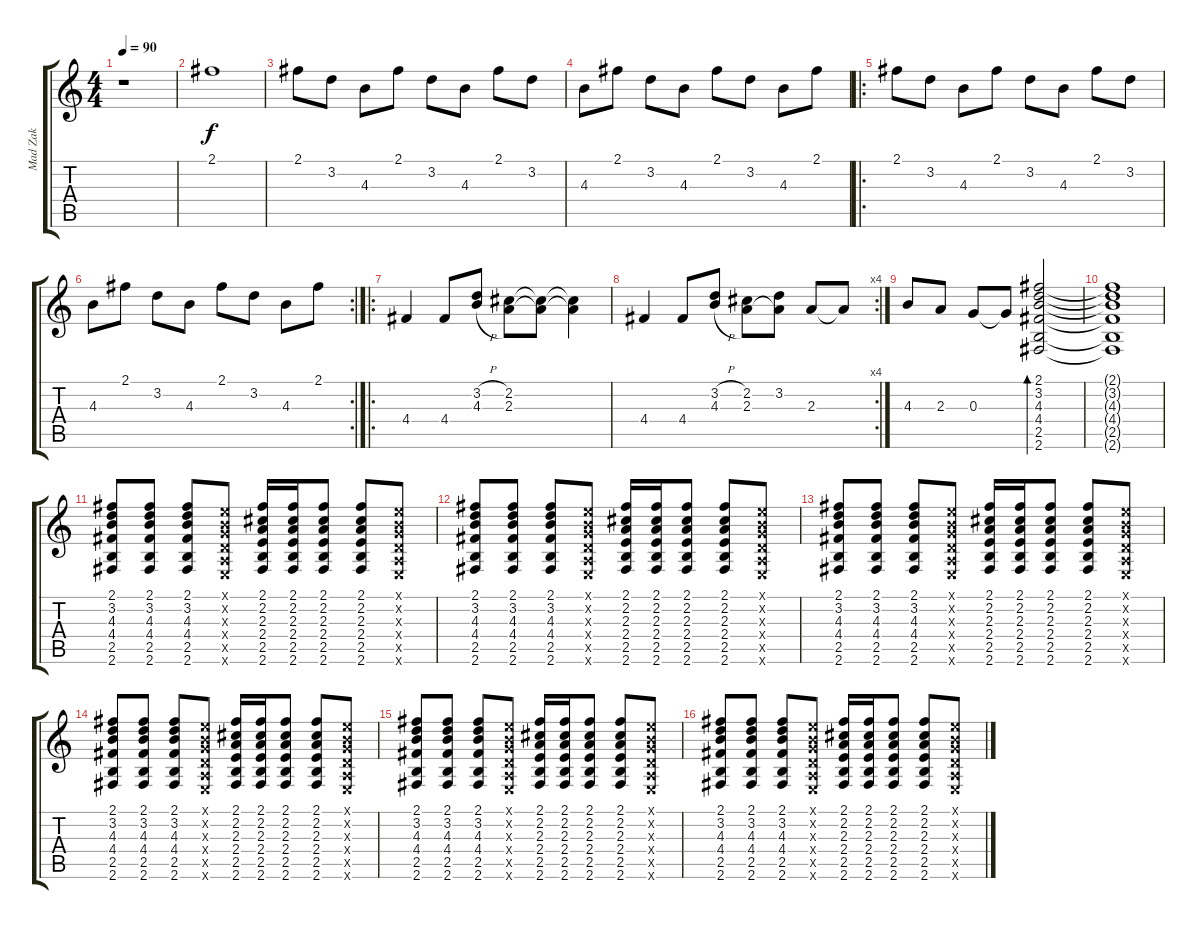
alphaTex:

\track ("Mad Zak" "Mad Zak") {instrument acousticguitarsteel}
\staff {score tabs}
\tuning (E4 B3 G3 D3 A2 E2) {hide}
\ts (4 4)
\tempo 90
\clef g2
\ks c
r.1{dy f instrument acousticguitarsteel} |
2.1.1 |
2.1.8 3.2.8 4.3.8 2.1.8 3.2.8 4.3.8 2.1.8 3.2.8 |
4.3.8 2.1.8 3.2.8 4.3.8 2.1.8 3.2.8 4.3.8 2.1.8 |
\ro
2.1.8 3.2.8 4.3.8 2.1.8 3.2.8 4.3.8 2.1.8 3.2.8 |
\rc 2
4.3.8 2.1.8 3.2.8 4.3.8 2.1.8 3.2.8 4.3.8 2.1.8 |
\ro
4.4.4 4.4.8 (3.2{h} 4.3{h}).8 (2.2 2.3).8 (2.2{t} 2.3{t}).8 (2.2{t} 2.3{t}).4 |
\rc 4
4.4.4 4.4.8 (3.2{h} 4.3{h}).8 (2.2 2.3).8 (3.2 2.3{t}).8 2.3.8 2.3{t}.8 |
4.3.8 2.3.8 0.3.8 0.3{t}.8 (2.1 3.2 4.3 4.4 2.5 2.6).2{bd 480} |
(2.1{t} 3.2{t} 4.3{t} 4.4{t} 2.5{t} 2.6{t}).1 |
(2.1 3.2 4.3 4.4 2.5 2.6).8 (2.1 3.2 4.3 4.4 2.5 2.6).8 (2.1 3.2 4.3 4.4 2.5 2.6).8 (0.1{x} 0.2{x} 0.3{x} 0.4{x} 0.5{x} 0.6{x}).8 (2.1 2.2 2.3 2.4 2.5 2.6).16 (2.1 2.2 2.3 2.4 2.5 2.6).16 (2.1 2.2 2.3 2.4 2.5 2.6).8 (2.1 2.2 2.3 2.4 2.5 2.6).8 (0.1{x} 0.2{x} 0.3{x} 0.4{x} 0.5{x} 0.6{x}).8 |
(2.1 3.2 4.3 4.4 2.5 2.6).8 (2.1 3.2 4.3 4.4 2.5 2.6).8 (2.1 3.2 4.3 4.4 2.5 2.6).8 (0.1{x} 0.2{x} 0.3{x} 0.4{x} 0.5{x} 0.6{x}).8 (2.1 2.2 2.3 2.4 2.5 2.6).16 (2.1 2.2 2.3 2.4 2.5 2.6).16 (2.1 2.2 2.3 2.4 2.5 2.6).8 (2.1 2.2 2.3 2.4 2.5 2.6).8 (0.1{x} 0.2{x} 0.3{x} 0.4{x} 0.5{x} 0.6{x}).8 |
(2.1 3.2 4.3 4.4 2.5 2.6).8 (2.1 3.2 4.3 4.4 2.5 2.6).8 (2.1 3.2 4.3 4.4 2.5 2.6).8 (0.1{x} 0.2{x} 0.3{x} 0.4{x} 0.5{x} 0.6{x}).8 (2.1 2.2 2.3 2.4 2.5 2.6).16 (2.1 2.2 2.3 2.4 2.5 2.6).16 (2.1 2.2 2.3 2.4 2.5 2.6).8 (2.1 2.2 2.3 2.4 2.5 2.6).8 (0.1{x} 0.2{x} 0.3{x} 0.4{x} 0.5{x} 0.6{x}).8 |
(2.1 3.2 4.3 4.4 2.5 2.6).8 (2.1 3.2 4.3 4.4 2.5 2.6).8 (2.1 3.2 4.3 4.4 2.5 2.6).8 (0.1{x} 0.2{x} 0.3{x} 0.4{x} 0.5{x} 0.6{x}).8 (2.1 2.2 2.3 2.4 2.5 2.6).16 (2.1 2.2 2.3 2.4 2.5 2.6).16 (2.1 2.2 2.3 2.4 2.5 2.6).8 (2.1 2.2 2.3 2.4 2.5 2.6).8 (0.1{x} 0.2{x} 0.3{x} 0.4{x} 0.5{x} 0.6{x}).8 |
(2.1 3.2 4.3 4.4 2.5 2.6).8 (2.1 3.2 4.3 4.4 2.5 2.6).8 (2.1 3.2 4.3 4.4 2.5 2.6).8 (0.1{x} 0.2{x} 0.3{x} 0.4{x} 0.5{x} 0.6{x}).8 (2.1 2.2 2.3 2.4 2.5 2.6).16 (2.1 2.2 2.3 2.4 2.5 2.6).16 (2.1 2.2 2.3 2.4 2.5 2.6).8 (2.1 2.2 2.3 2.4 2.5 2.6).8 (0.1{x} 0.2{x} 0.3{x} 0.4{x} 0.5{x} 0.6{x}).8 |
(2.1 3.2 4.3 4.4 2.5 2.6).8 (2.1 3.2 4.3 4.4 2.5 2.6).8 (2.1 3.2 4.3 4.4 2.5 2.6).8 (0.1{x} 0.2{x} 0.3{x} 0.4{x} 0.5{x} 0.6{x}).8 (2.1 2.2 2.3 2.4 2.5 2.6).16 (2.1 2.2 2.3 2.4 2.5 2.6).16 (2.1 2.2 2.3 2.4 2.5 2.6).8 (2.1 2.2 2.3 2.4 2.5 2.6).8 (0.1{x} 0.2{x} 0.3{x} 0.4{x} 0.5{x} 0.6{x}).8
